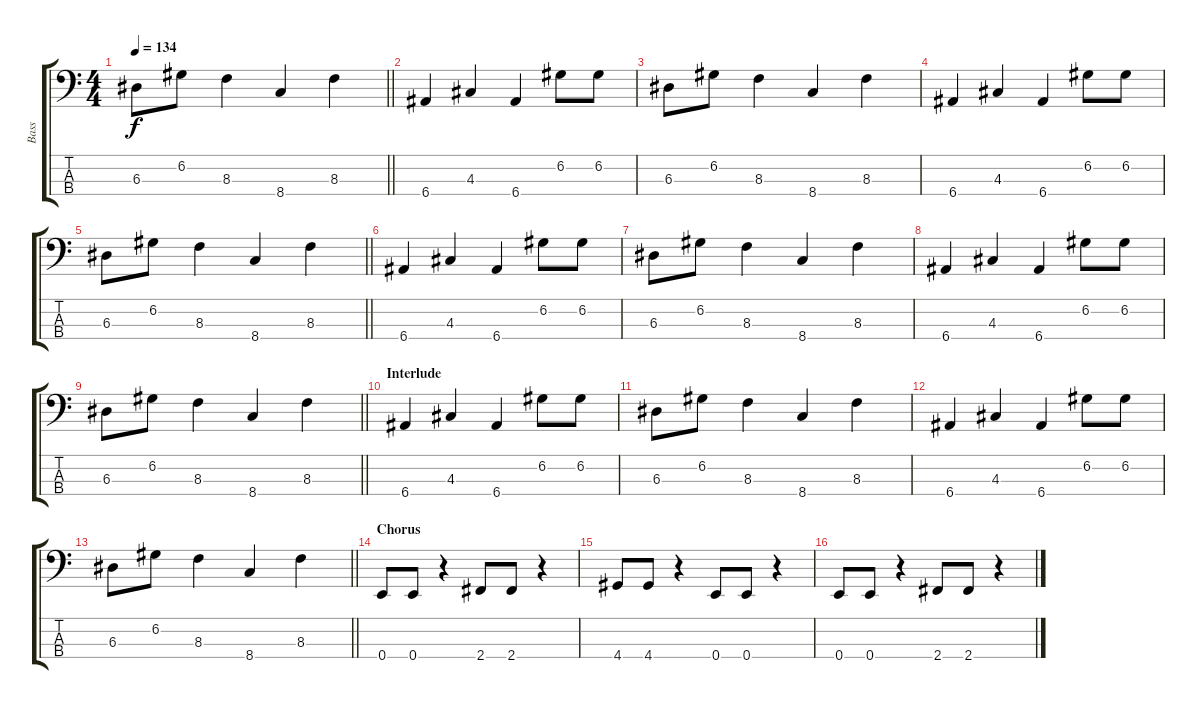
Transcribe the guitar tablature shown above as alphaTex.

\track ("Bass" "Bass") {instrument electricbasspick}
\staff {score tabs}
\tuning (G2 D2 A1 E1) {hide}
\ts (4 4)
\tempo 134
\clef f4
\barLineRight lightlight
\ks c
6.3.8{dy f} 6.2.8 8.3.4 8.4.4 8.3.4 |
6.4.4 4.3.4 6.4.4 6.2.8 6.2.8 |
6.3.8 6.2.8 8.3.4 8.4.4 8.3.4 |
6.4.4 4.3.4 6.4.4 6.2.8 6.2.8 |
\barLineRight lightlight
6.3.8 6.2.8 8.3.4 8.4.4 8.3.4 |
6.4.4 4.3.4 6.4.4 6.2.8 6.2.8 |
6.3.8 6.2.8 8.3.4 8.4.4 8.3.4 |
6.4.4 4.3.4 6.4.4 6.2.8 6.2.8 |
\barLineRight lightlight
6.3.8 6.2.8 8.3.4 8.4.4 8.3.4 |
\section ("" "Interlude")
6.4.4 4.3.4 6.4.4 6.2.8 6.2.8 |
6.3.8 6.2.8 8.3.4 8.4.4 8.3.4 |
6.4.4 4.3.4 6.4.4 6.2.8 6.2.8 |
\barLineRight lightlight
6.3.8 6.2.8 8.3.4 8.4.4 8.3.4 |
\section ("" "Chorus")
0.4.8 0.4.8 r.4 2.4.8 2.4.8 r.4 |
4.4.8 4.4.8 r.4 0.4.8 0.4.8 r.4 |
0.4.8 0.4.8 r.4 2.4.8 2.4.8 r.4
